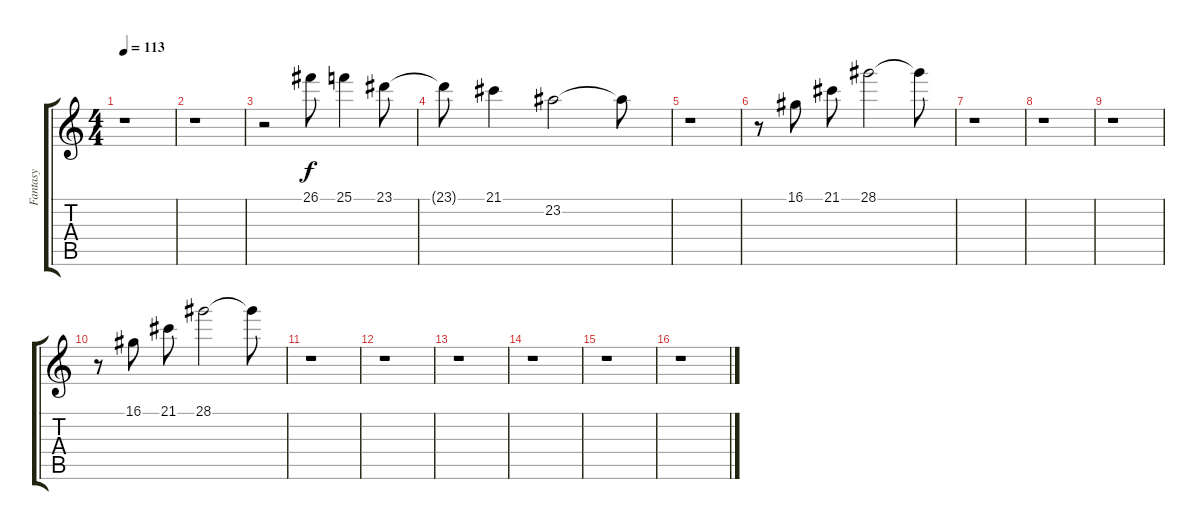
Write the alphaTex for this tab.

\track ("Fantasy" "Fantasy") {instrument pad1newage}
\staff {score tabs}
\tuning (E4 B3 G3 D3 A2 E2) {hide}
\ts (4 4)
\tempo 113
\clef g2
\ks c
r.1{dy f} |
r.1 |
r.2 26.1.8 25.1.4 23.1.8 |
23.1{t}.8 21.1.4 23.2.2 23.2{t}.8 |
r.1 |
r.8 16.1.8 21.1.8 28.1.2 28.1{t}.8 |
r.1 |
r.1 |
r.1 |
r.8 16.1.8 21.1.8 28.1.2 28.1{t}.8 |
r.1 |
r.1 |
r.1 |
r.1 |
r.1 |
r.1
